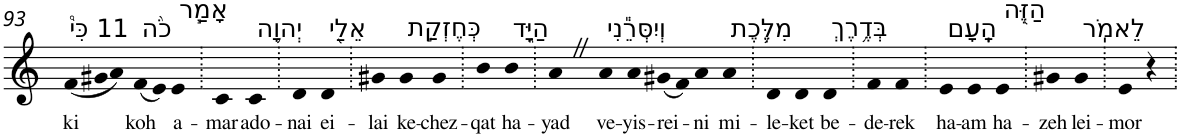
**kern	**text
*part1	*part1
*staff1	*staff1
*I"Piano	*
*I'Pno	*
!!LO:PB:g=z
*clefG2	*
*k[]	*
*Xtuplet	*
=93	=93
!LO:TX:a:t=11 כִּי֩	!
!	!LO:LY:b
(12f	ki
12g#X	.
12a)	.
!LO:TX:a:t=כֹ֨ה	!
!	!LO:LY:b
(8f	koh
8e)	.
!LO:TX:a:t=אָמַ֧ר	!
!	!LO:LY:b
4e	a-
=94.	=94.
!	!LO:LY:b
4c	-mar
!LO:TX:a:t=יְהוָ֛ה	!
!	!LO:LY:b
4c	ado-
=95.	=95.
!	!LO:LY:b
4d	-nai
!LO:TX:a:t=אֵלַ֖י	!
!	!LO:LY:b
4d	ei-
=96.	=96.
!	!LO:LY:b
4g#X	-lai
!LO:TX:a:t=כְּחֶזְקַ֣ת	!
!	!LO:LY:b
4g#	ke-
!	!LO:LY:b
4g#	-chez-
=97.	=97.
!	!LO:LY:b
4b	-qat
!LO:TX:a:t=הַיָּ֑ד	!
!	!LO:LY:b
4b	ha-
=98.	=98.
!	!LO:LY:b
4aZ	-yad
!LO:TX:a:t=וְיִסְּרֵ֕נִי	!
!	!LO:LY:b
4a	ve-
!	!LO:LY:b
4a	-yis-
!	!LO:LY:b
(8g#X	-rei-
8f)	.
!	!LO:LY:b
4a	-ni
!LO:TX:a:t=מִלֶּ֛כֶת	!
!	!LO:LY:b
4a	mi-
=99.	=99.
!	!LO:LY:b
4d	-le-
!	!LO:LY:b
4d	-ket
!LO:TX:a:t=בְּדֶ֥רֶךְ	!
!	!LO:LY:b
4d	be-
=100.	=100.
!	!LO:LY:b
4f	-de-
!	!LO:LY:b
4f	-rek
=101.	=101.
!LO:TX:a:t=הָֽעָם	!
!	!LO:LY:b
4e	ha-
!	!LO:LY:b
4e	-am
!LO:TX:a:t=הַזֶּ֖ה	!
!	!LO:LY:b
4e	ha-
=102.	=102.
!	!LO:LY:b
4g#X	-zeh
!LO:TX:a:t=לֵאמֹֽר	!
!	!LO:LY:b
4g#	lei-
=103.	=103.
!	!LO:LY:b
4e	-mor
4r	.
=.	=.
*-	*-
